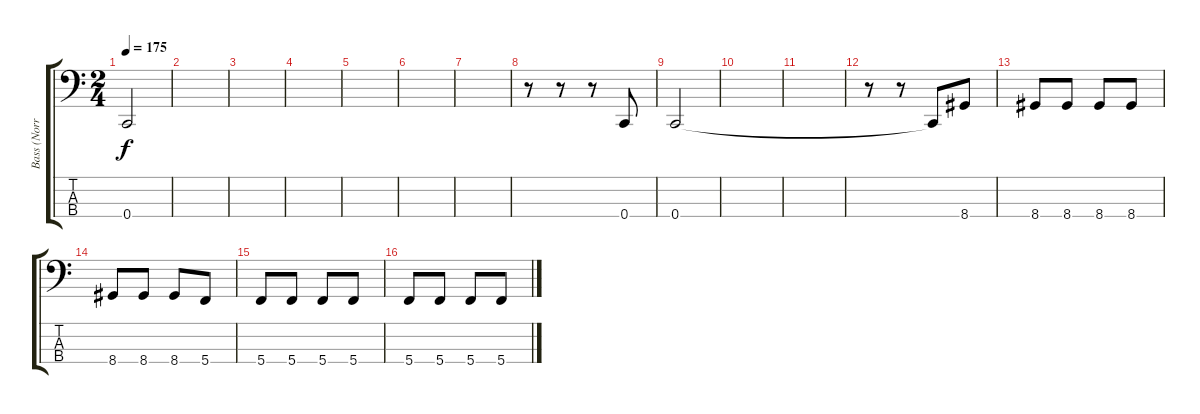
\track ("Bass (Norris)" "Bass (Norr") {instrument electricbasspick}
\staff {score tabs}
\tuning (F2 C2 G1 C1) {hide}
\ts (2 4)
\tempo 175
\clef f4
\ks c
0.4.2{dy f} |
|
|
|
|
|
|
r.8 r.8 r.8 0.4.8 |
0.4.2 |
|
|
r.8 r.8 0.4{t}.8 8.4.8 |
8.4.8 8.4.8 8.4.8 8.4.8 |
8.4.8 8.4.8 8.4.8 5.4.8 |
5.4.8 5.4.8 5.4.8 5.4.8 |
5.4.8 5.4.8 5.4.8 5.4.8
